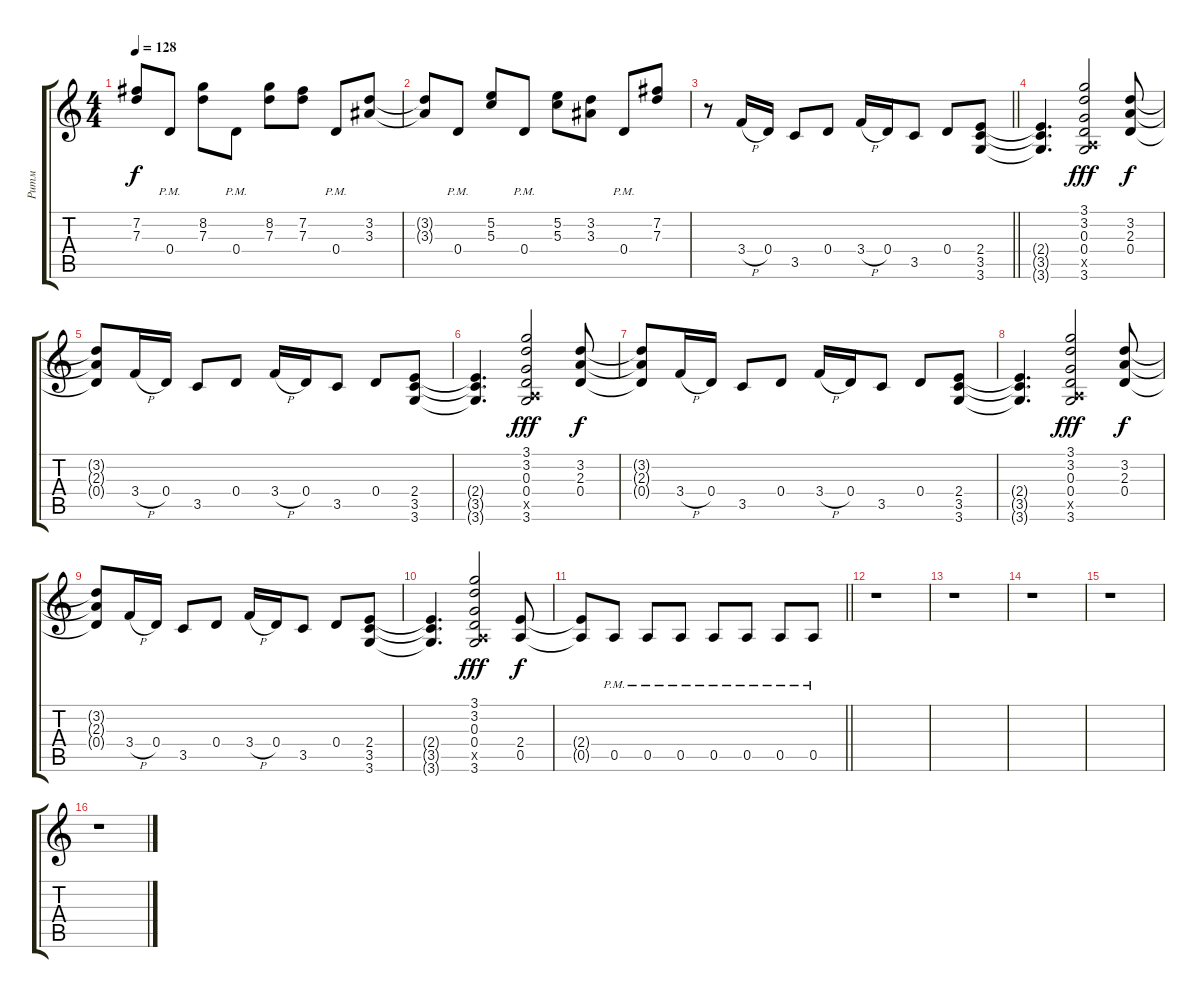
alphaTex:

\track ("Ритм" "Ритм") {instrument distortionguitar}
\staff {score tabs}
\tuning (E4 B3 G3 D3 A2 E2) {hide}
\ts (4 4)
\tempo 128
\clef g2
\ks c
(7.2{t} 7.3{t}).8{dy f} 0.4{pm}.8 (8.2 7.3).8 0.4{pm}.8 (8.2 7.3).8 (7.2 7.3).8 0.4{pm}.8 (3.2 3.3).8 |
(3.2{t} 3.3{t}).8 0.4{pm}.8 (5.2 5.3).8 0.4{pm}.8 (5.2 5.3).8 (3.2 3.3).8 0.4{pm}.8 (7.2 7.3).8 |
\barLineRight lightlight
r.8 3.4{h}.16 0.4.16 3.5.8 0.4.8 3.4{h}.16 0.4.16 3.5.8 0.4.8 (2.4 3.5 3.6).8 |
(2.4{t} 3.5{t} 3.6{t}).4{d} (3.1 3.2 0.3 0.4 0.5{x} 3.6).2{dy fff} (3.2 2.3 0.4).8{dy f} |
(3.2{t} 2.3{t} 0.4{t}).8 3.4{h}.16 0.4.16 3.5.8 0.4.8 3.4{h}.16 0.4.16 3.5.8 0.4.8 (2.4 3.5 3.6).8 |
(2.4{t} 3.5{t} 3.6{t}).4{d} (3.1 3.2 0.3 0.4 0.5{x} 3.6).2{dy fff} (3.2 2.3 0.4).8{dy f} |
(3.2{t} 2.3{t} 0.4{t}).8 3.4{h}.16 0.4.16 3.5.8 0.4.8 3.4{h}.16 0.4.16 3.5.8 0.4.8 (2.4 3.5 3.6).8 |
(2.4{t} 3.5{t} 3.6{t}).4{d} (3.1 3.2 0.3 0.4 0.5{x} 3.6).2{dy fff} (3.2 2.3 0.4).8{dy f} |
(3.2{t} 2.3{t} 0.4{t}).8 3.4{h}.16 0.4.16 3.5.8 0.4.8 3.4{h}.16 0.4.16 3.5.8 0.4.8 (2.4 3.5 3.6).8 |
(2.4{t} 3.5{t} 3.6{t}).4{d} (3.1 3.2 0.3 0.4 0.5{x} 3.6).2{dy fff} (2.4 0.5).8{dy f} |
\barLineRight lightlight
(2.4{t} 0.5{t}).8 0.5{pm}.8 0.5{pm}.8 0.5{pm}.8 0.5{pm}.8 0.5{pm}.8 0.5{pm}.8 0.5{pm}.8 |
r.1 |
r.1 |
r.1 |
r.1 |
r.1
